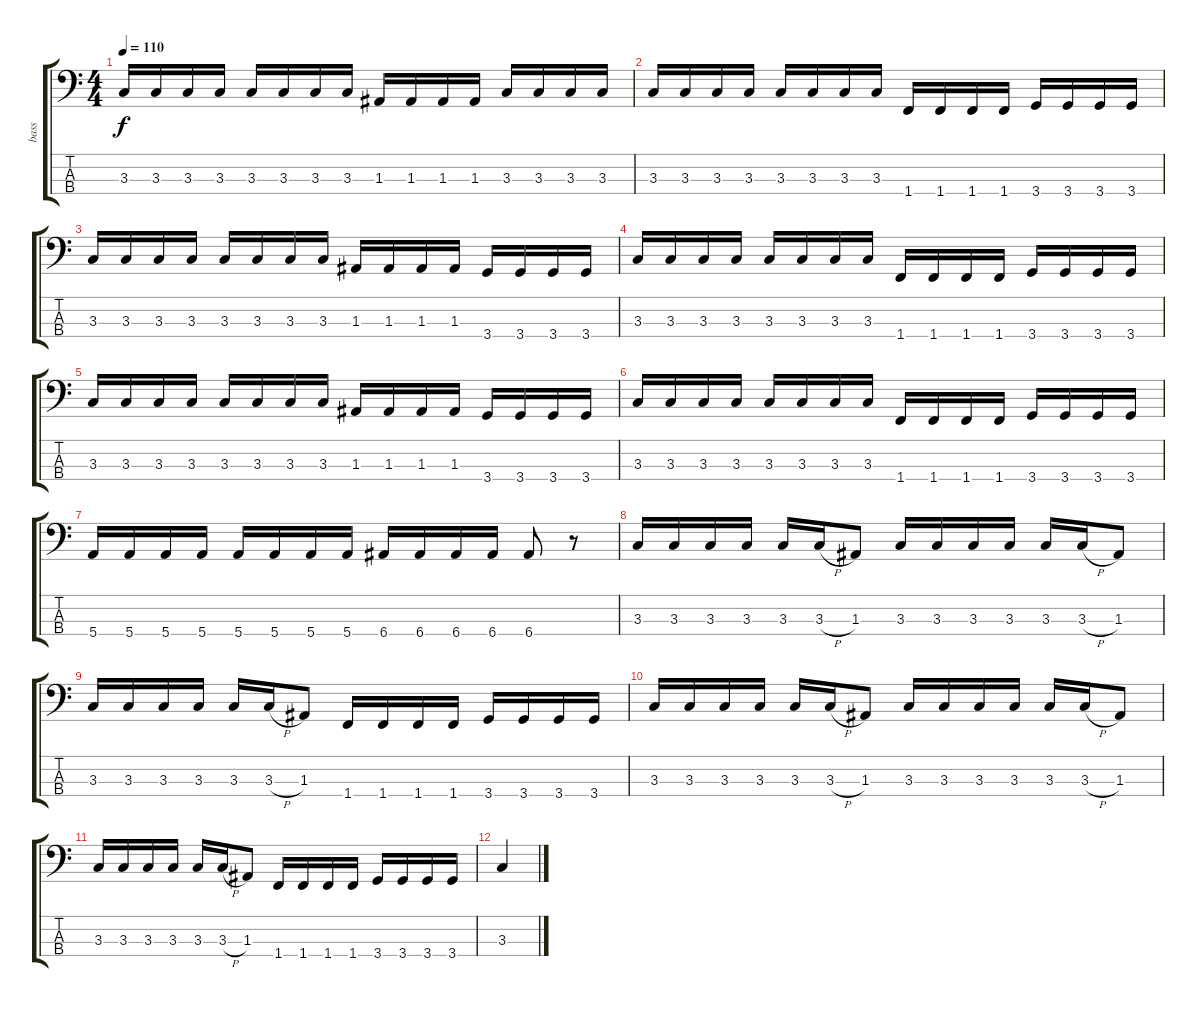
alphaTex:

\track ("bass" "bass") {instrument electricbassfinger}
\staff {score tabs}
\tuning (G2 D2 A1 E1) {hide}
\ts (4 4)
\tempo 110
\clef f4
\ks c
3.3.16{dy f} 3.3.16 3.3.16 3.3.16 3.3.16 3.3.16 3.3.16 3.3.16 1.3.16 1.3.16 1.3.16 1.3.16 3.3.16 3.3.16 3.3.16 3.3.16 |
3.3.16 3.3.16 3.3.16 3.3.16 3.3.16 3.3.16 3.3.16 3.3.16 1.4.16 1.4.16 1.4.16 1.4.16 3.4.16 3.4.16 3.4.16 3.4.16 |
3.3.16 3.3.16 3.3.16 3.3.16 3.3.16 3.3.16 3.3.16 3.3.16 1.3.16 1.3.16 1.3.16 1.3.16 3.4.16 3.4.16 3.4.16 3.4.16 |
3.3.16 3.3.16 3.3.16 3.3.16 3.3.16 3.3.16 3.3.16 3.3.16 1.4.16 1.4.16 1.4.16 1.4.16 3.4.16 3.4.16 3.4.16 3.4.16 |
3.3.16 3.3.16 3.3.16 3.3.16 3.3.16 3.3.16 3.3.16 3.3.16 1.3.16 1.3.16 1.3.16 1.3.16 3.4.16 3.4.16 3.4.16 3.4.16 |
3.3.16 3.3.16 3.3.16 3.3.16 3.3.16 3.3.16 3.3.16 3.3.16 1.4.16 1.4.16 1.4.16 1.4.16 3.4.16 3.4.16 3.4.16 3.4.16 |
5.4.16 5.4.16 5.4.16 5.4.16 5.4.16 5.4.16 5.4.16 5.4.16 6.4.16 6.4.16 6.4.16 6.4.16 6.4.8 r.8 |
3.3.16 3.3.16 3.3.16 3.3.16 3.3.16 3.3{h}.16 1.3.8 3.3.16 3.3.16 3.3.16 3.3.16 3.3.16 3.3{h}.16 1.3.8 |
3.3.16 3.3.16 3.3.16 3.3.16 3.3.16 3.3{h}.16 1.3.8 1.4.16 1.4.16 1.4.16 1.4.16 3.4.16 3.4.16 3.4.16 3.4.16 |
3.3.16 3.3.16 3.3.16 3.3.16 3.3.16 3.3{h}.16 1.3.8 3.3.16 3.3.16 3.3.16 3.3.16 3.3.16 3.3{h}.16 1.3.8 |
3.3.16 3.3.16 3.3.16 3.3.16 3.3.16 3.3{h}.16 1.3.8 1.4.16 1.4.16 1.4.16 1.4.16 3.4.16 3.4.16 3.4.16 3.4.16 |
3.3.4
